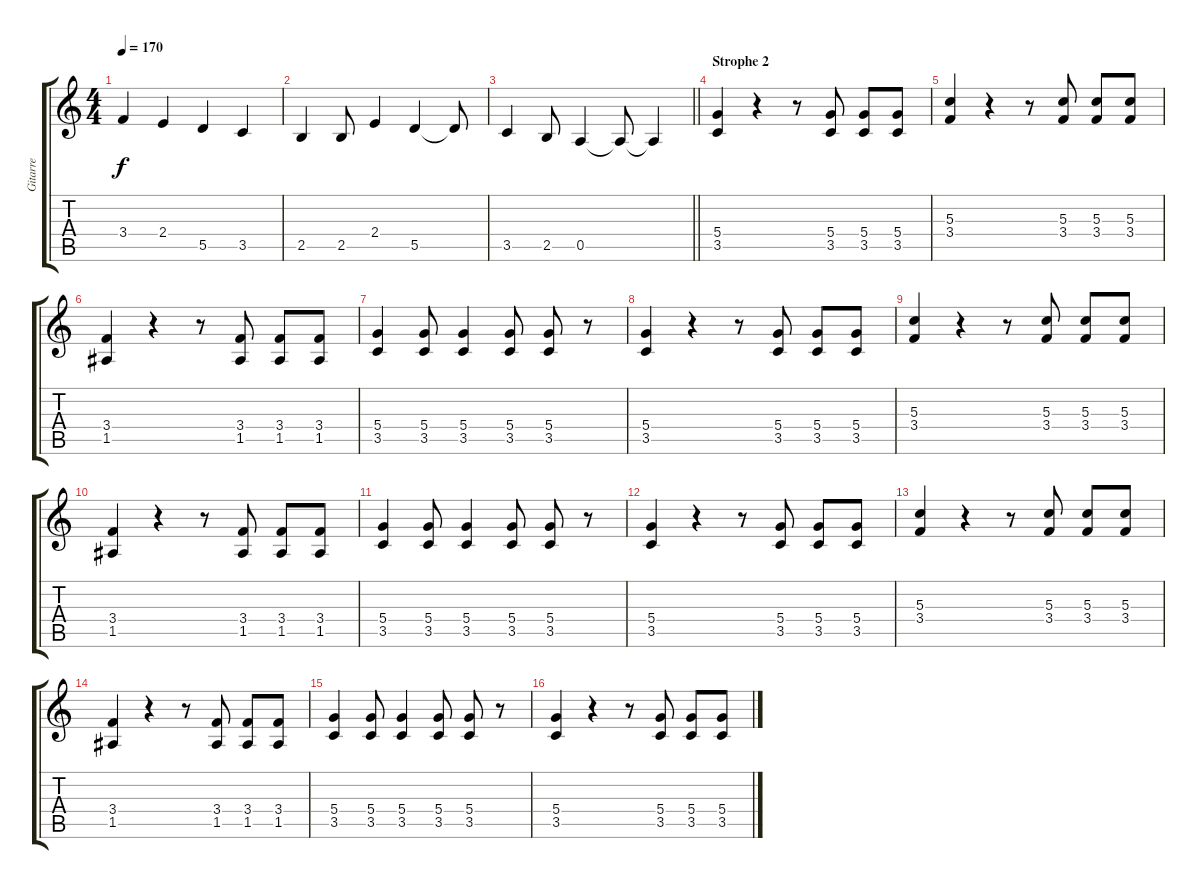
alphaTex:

\track ("Gitarre" "Gitarre") {instrument overdrivenguitar}
\staff {score tabs}
\tuning (E4 B3 G3 D3 A2 E2) {hide}
\ts (4 4)
\tempo 170
\clef g2
\ks c
3.4{t}.4{dy f} 2.4.4 5.5.4 3.5.4 |
2.5.4 2.5.8 2.4.4 5.5.4 5.5{t}.8 |
\barLineRight lightlight
3.5.4 2.5.8 0.5.4 0.5{t}.8 0.5{t}.4 |
\section ("" "Strophe 2")
(5.4 3.5).4 r.4 r.8 (5.4 3.5).8 (5.4 3.5).8 (5.4 3.5).8 |
(5.3 3.4).4 r.4 r.8 (5.3 3.4).8 (5.3 3.4).8 (5.3 3.4).8 |
(3.4 1.5).4 r.4 r.8 (3.4 1.5).8 (3.4 1.5).8 (3.4 1.5).8 |
(5.4 3.5).4 (5.4 3.5).8 (5.4 3.5).4 (5.4 3.5).8 (5.4 3.5).8 r.8 |
(5.4 3.5).4 r.4 r.8 (5.4 3.5).8 (5.4 3.5).8 (5.4 3.5).8 |
(5.3 3.4).4 r.4 r.8 (5.3 3.4).8 (5.3 3.4).8 (5.3 3.4).8 |
(3.4 1.5).4 r.4 r.8 (3.4 1.5).8 (3.4 1.5).8 (3.4 1.5).8 |
(5.4 3.5).4 (5.4 3.5).8 (5.4 3.5).4 (5.4 3.5).8 (5.4 3.5).8 r.8 |
(5.4 3.5).4 r.4 r.8 (5.4 3.5).8 (5.4 3.5).8 (5.4 3.5).8 |
(5.3 3.4).4 r.4 r.8 (5.3 3.4).8 (5.3 3.4).8 (5.3 3.4).8 |
(3.4 1.5).4 r.4 r.8 (3.4 1.5).8 (3.4 1.5).8 (3.4 1.5).8 |
(5.4 3.5).4 (5.4 3.5).8 (5.4 3.5).4 (5.4 3.5).8 (5.4 3.5).8 r.8 |
(5.4 3.5).4 r.4 r.8 (5.4 3.5).8 (5.4 3.5).8 (5.4 3.5).8
